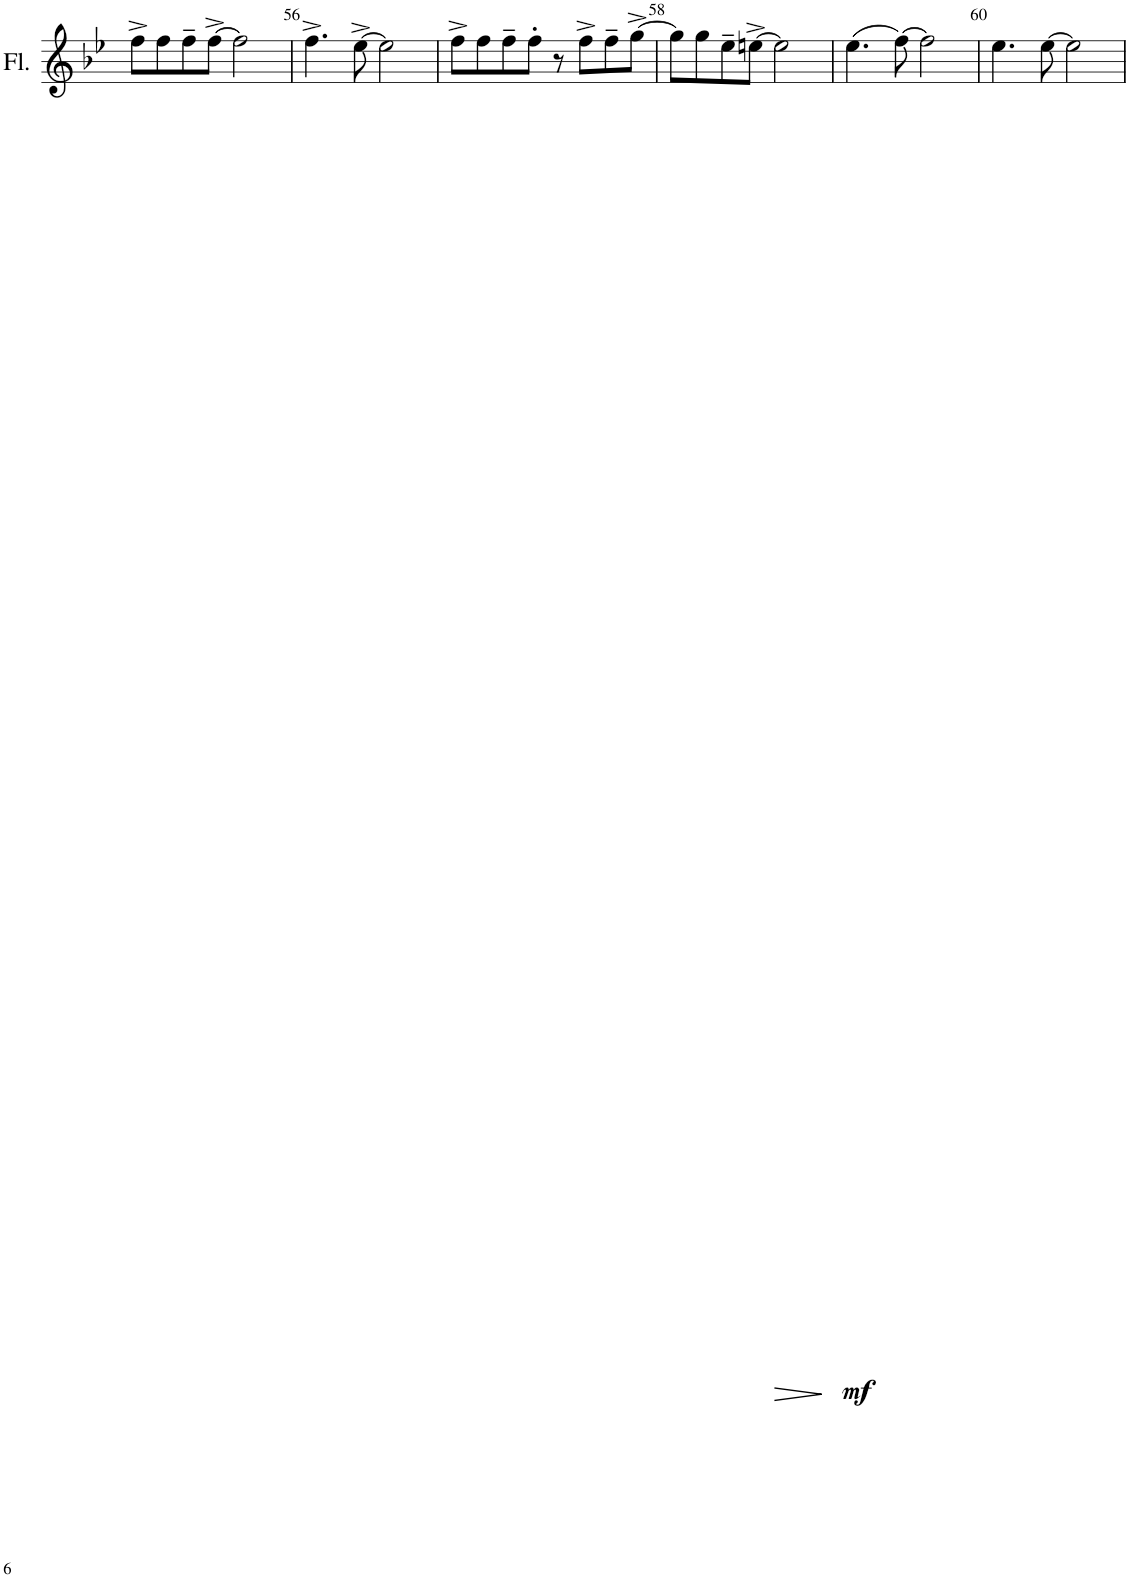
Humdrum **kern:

**kern	**dynam
*part1	*part1
*staff1	*staff1
*I"Flute	*
*I'Fl.	*
!!LO:PB:g=z
*clefG2	*
*k[b-e-]	*
*M4/4	*
=55	=55
8ff^\L	.
8ff\	.
8ff~\	.
[8ff^\J	.
2ff\]	.
=56	=56
4.ff^\	.
[8ee-^\	.
2ee-\]	.
=57	=57
8ff^\L	.
8ff\	.
8ff~\	.
8ff'\J	.
8r	.
8ff^\L	.
8ff~\	.
[8gg^\J	.
=58	=58
8gg\L]	.
8gg\	.
8ee-~\	.
[8een^\J	.
!	!LO:HP:b
2ee\]	>
.	]
=59	=59
!	!LO:DY:b
(4.ee-\	mf
[8ff\)	.
2ff\]	.
=60	=60
4.ee-\	.
[8ee-\	.
2ee-\]	.
=	=
*-	*-
